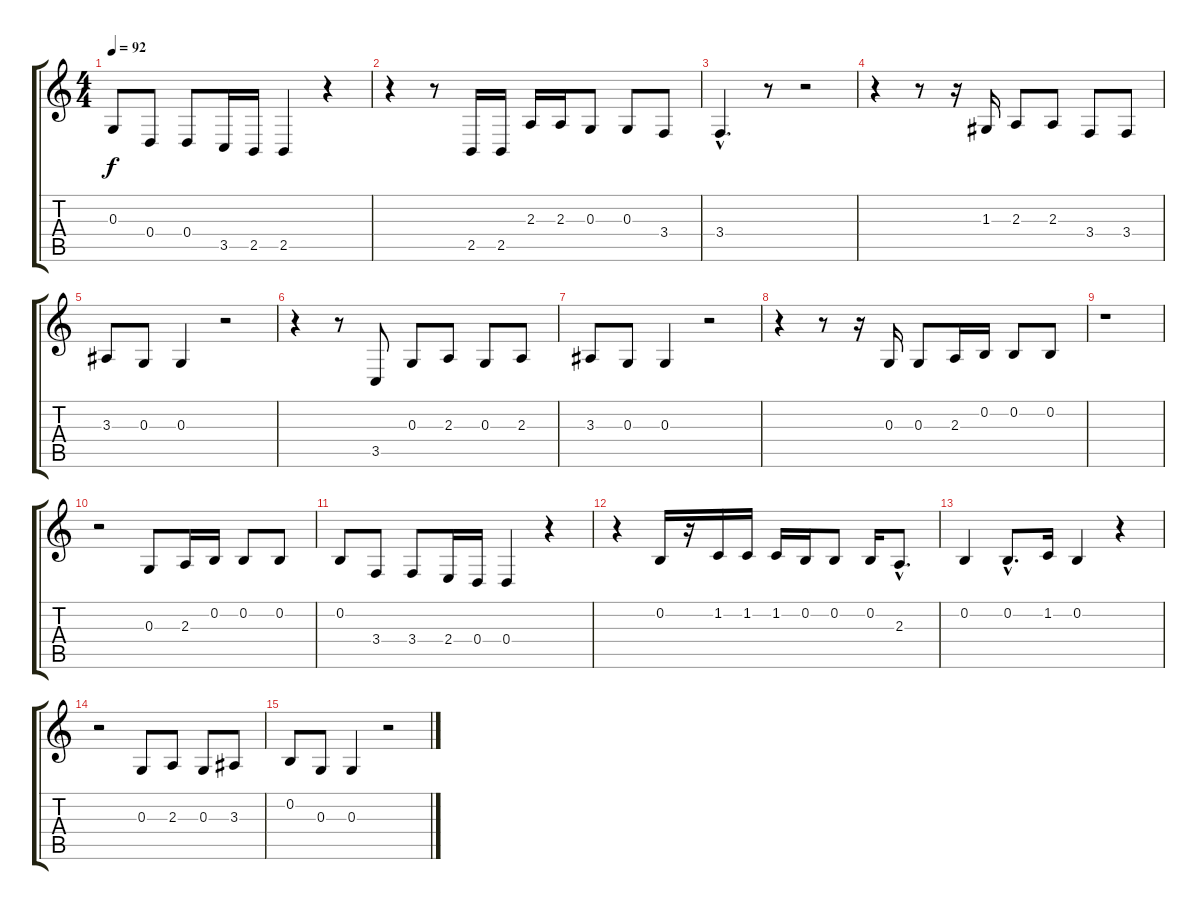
\track "" {instrument cello}
\staff {score tabs}
\tuning (E4 B3 G3 D3 A2 E2) {hide}
\ts (4 4)
\tempo 92
\clef g2
\ks c
0.3.8{dy f} 0.4.8 0.4.8 3.5.16 2.5.16 2.5.4 r.4 |
r.4 r.8 2.5.16 2.5.16 2.3.16 2.3.16 0.3.8 0.3.8 3.4.8 |
3.4{hac}.4{d} r.8 r.2 |
r.4 r.8 r.16 1.3.16 2.3.8 2.3.8 3.4.8 3.4.8 |
3.3.8 0.3.8 0.3.4 r.2 |
r.4 r.8 3.5.8 0.3.8 2.3.8 0.3.8 2.3.8 |
3.3.8 0.3.8 0.3.4 r.2 |
r.4 r.8 r.16 0.3.16 0.3.8 2.3.16 0.2.16 0.2.8 0.2.8 |
r.1 |
r.2 0.3.8 2.3.16 0.2.16 0.2.8 0.2.8 |
0.2.8 3.4.8 3.4.8 2.4.16 0.4.16 0.4.4 r.4 |
r.4 0.2.16 r.16 1.2.16 1.2.16 1.2.16 0.2.16 0.2.8 0.2.16 2.3{hac}.8{d} |
0.2.4 0.2{hac}.8{d} 1.2.16 0.2.4 r.4 |
r.2 0.3.8 2.3.8 0.3.8 3.3.8 |
0.2.8 0.3.8 0.3.4 r.2
